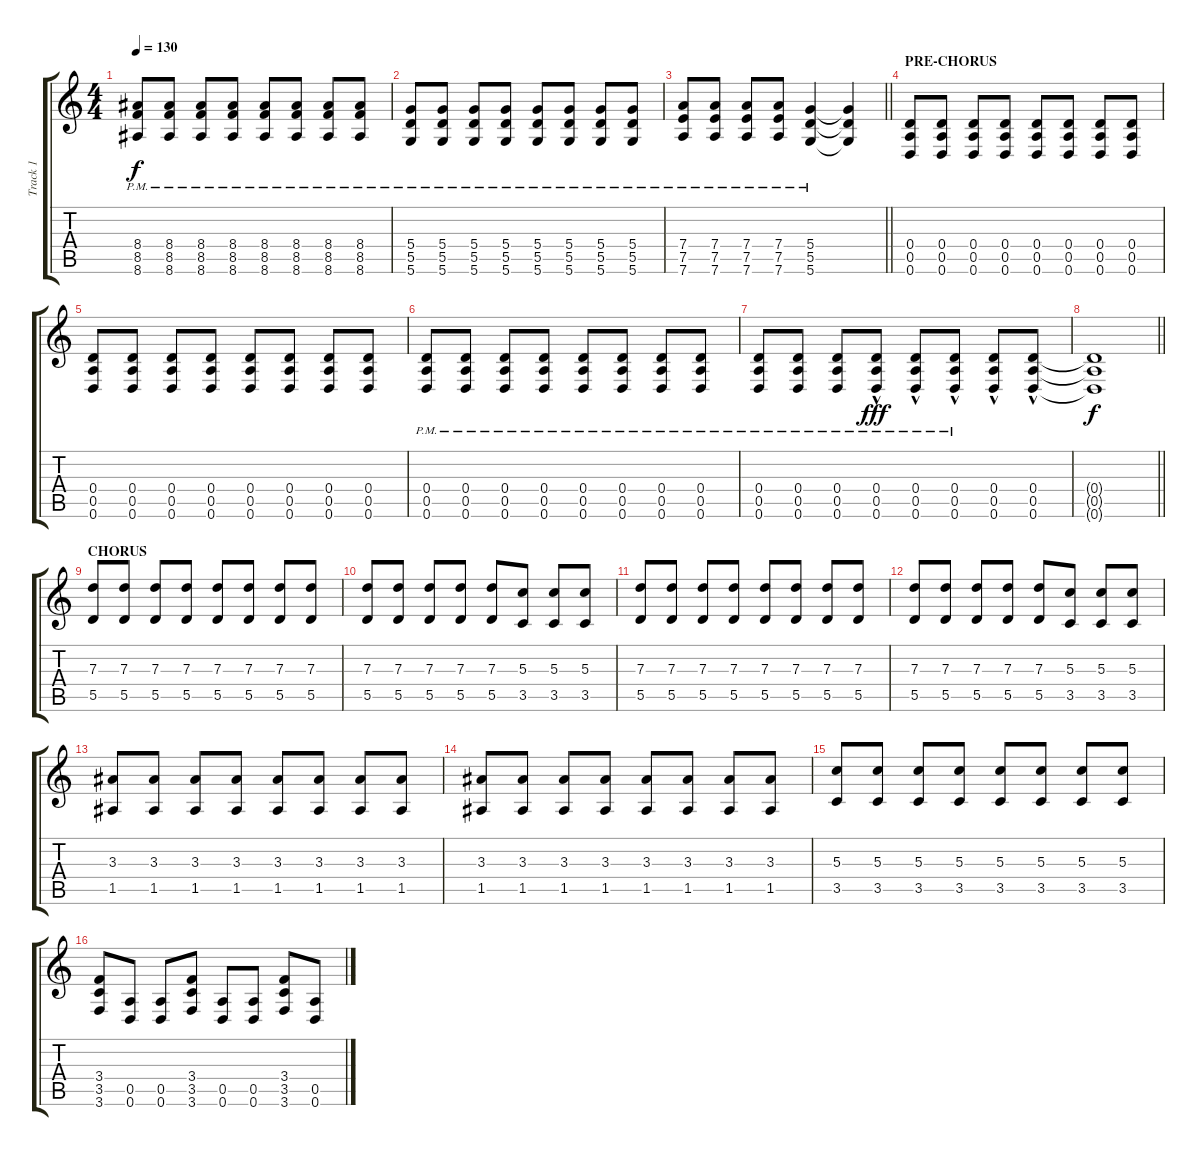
\track ("Track 1" "Track 1") {instrument acousticguitarsteel}
\staff {score tabs}
\tuning (E4 B3 G3 D3 A2 D2) {hide}
\ts (4 4)
\tempo 130
\clef g2
\ks c
(8.4{pm} 8.5{pm} 8.6{pm}).8{dy f} (8.4{pm} 8.5{pm} 8.6{pm}).8 (8.4{pm} 8.5{pm} 8.6{pm}).8 (8.4{pm} 8.5{pm} 8.6{pm}).8 (8.4{pm} 8.5{pm} 8.6{pm}).8 (8.4{pm} 8.5{pm} 8.6{pm}).8 (8.4{pm} 8.5{pm} 8.6{pm}).8 (8.4{pm} 8.5{pm} 8.6{pm}).8 |
(5.4{pm} 5.5{pm} 5.6{pm}).8 (5.4{pm} 5.5{pm} 5.6{pm}).8 (5.4{pm} 5.5{pm} 5.6{pm}).8 (5.4{pm} 5.5{pm} 5.6{pm}).8 (5.4{pm} 5.5{pm} 5.6{pm}).8 (5.4{pm} 5.5{pm} 5.6{pm}).8 (5.4{pm} 5.5{pm} 5.6{pm}).8 (5.4{pm} 5.5{pm} 5.6{pm}).8 |
\barLineRight lightlight
(7.4{pm} 7.5{pm} 7.6{pm}).8 (7.4{pm} 7.5{pm} 7.6{pm}).8 (7.4{pm} 7.5{pm} 7.6{pm}).8 (7.4{pm} 7.5{pm} 7.6{pm}).8 (5.4{pm} 5.5{pm} 5.6).4 (5.4{t} 5.5{t} 5.6{t}).4 |
\section ("" "PRE-CHORUS")
(0.4 0.5 0.6).8{instrument electricguitarmuted} (0.4 0.5 0.6).8 (0.4 0.5 0.6).8 (0.4 0.5 0.6).8 (0.4 0.5 0.6).8 (0.4 0.5 0.6).8 (0.4 0.5 0.6).8 (0.4 0.5 0.6).8 |
(0.4 0.5 0.6).8 (0.4 0.5 0.6).8 (0.4 0.5 0.6).8 (0.4 0.5 0.6).8 (0.4 0.5 0.6).8 (0.4 0.5 0.6).8 (0.4 0.5 0.6).8 (0.4 0.5 0.6).8 |
(0.4{pm} 0.5{pm} 0.6{pm}).8{volume 12 instrument acousticguitarsteel} (0.4{pm} 0.5{pm} 0.6{pm}).8 (0.4{pm} 0.5{pm} 0.6{pm}).8 (0.4{pm} 0.5{pm} 0.6{pm}).8 (0.4{pm} 0.5{pm} 0.6{pm}).8 (0.4{pm} 0.5{pm} 0.6{pm}).8 (0.4{pm} 0.5{pm} 0.6{pm}).8 (0.4{pm} 0.5{pm} 0.6{pm}).8 |
(0.4{pm} 0.5{pm} 0.6{pm}).8{volume 16} (0.4{pm} 0.5{pm} 0.6{pm}).8 (0.4{pm} 0.5{pm} 0.6{pm}).8 (0.4{hac pm} 0.5{hac pm} 0.6{hac pm}).8{dy fff} (0.4{hac pm} 0.5{hac pm} 0.6{hac pm}).8 (0.4{hac pm} 0.5{hac pm} 0.6{hac pm}).8 (0.4{hac} 0.5{hac} 0.6{hac}).8 (0.4{hac} 0.5{hac} 0.6{hac}).8 |
\barLineRight lightlight
(0.4{t} 0.5{t} 0.6{t}).1{dy f} |
\section ("" "CHORUS")
(7.3 5.5).8 (7.3 5.5).8 (7.3 5.5).8 (7.3 5.5).8 (7.3 5.5).8 (7.3 5.5).8 (7.3 5.5).8 (7.3 5.5).8 |
(7.3 5.5).8 (7.3 5.5).8 (7.3 5.5).8 (7.3 5.5).8 (7.3 5.5).8 (5.3 3.5).8 (5.3 3.5).8 (5.3 3.5).8 |
(7.3 5.5).8 (7.3 5.5).8 (7.3 5.5).8 (7.3 5.5).8 (7.3 5.5).8 (7.3 5.5).8 (7.3 5.5).8 (7.3 5.5).8 |
(7.3 5.5).8 (7.3 5.5).8 (7.3 5.5).8 (7.3 5.5).8 (7.3 5.5).8 (5.3 3.5).8 (5.3 3.5).8 (5.3 3.5).8 |
(3.3 1.5).8 (3.3 1.5).8 (3.3 1.5).8 (3.3 1.5).8 (3.3 1.5).8 (3.3 1.5).8 (3.3 1.5).8 (3.3 1.5).8 |
(3.3 1.5).8 (3.3 1.5).8 (3.3 1.5).8 (3.3 1.5).8 (3.3 1.5).8 (3.3 1.5).8 (3.3 1.5).8 (3.3 1.5).8 |
(5.3 3.5).8 (5.3 3.5).8 (5.3 3.5).8 (5.3 3.5).8 (5.3 3.5).8 (5.3 3.5).8 (5.3 3.5).8 (5.3 3.5).8 |
(3.4 3.5 3.6).8 (0.5 0.6).8 (0.5 0.6).8 (3.4 3.5 3.6).8 (0.5 0.6).8 (0.5 0.6).8 (3.4 3.5 3.6).8 (0.5 0.6).8
